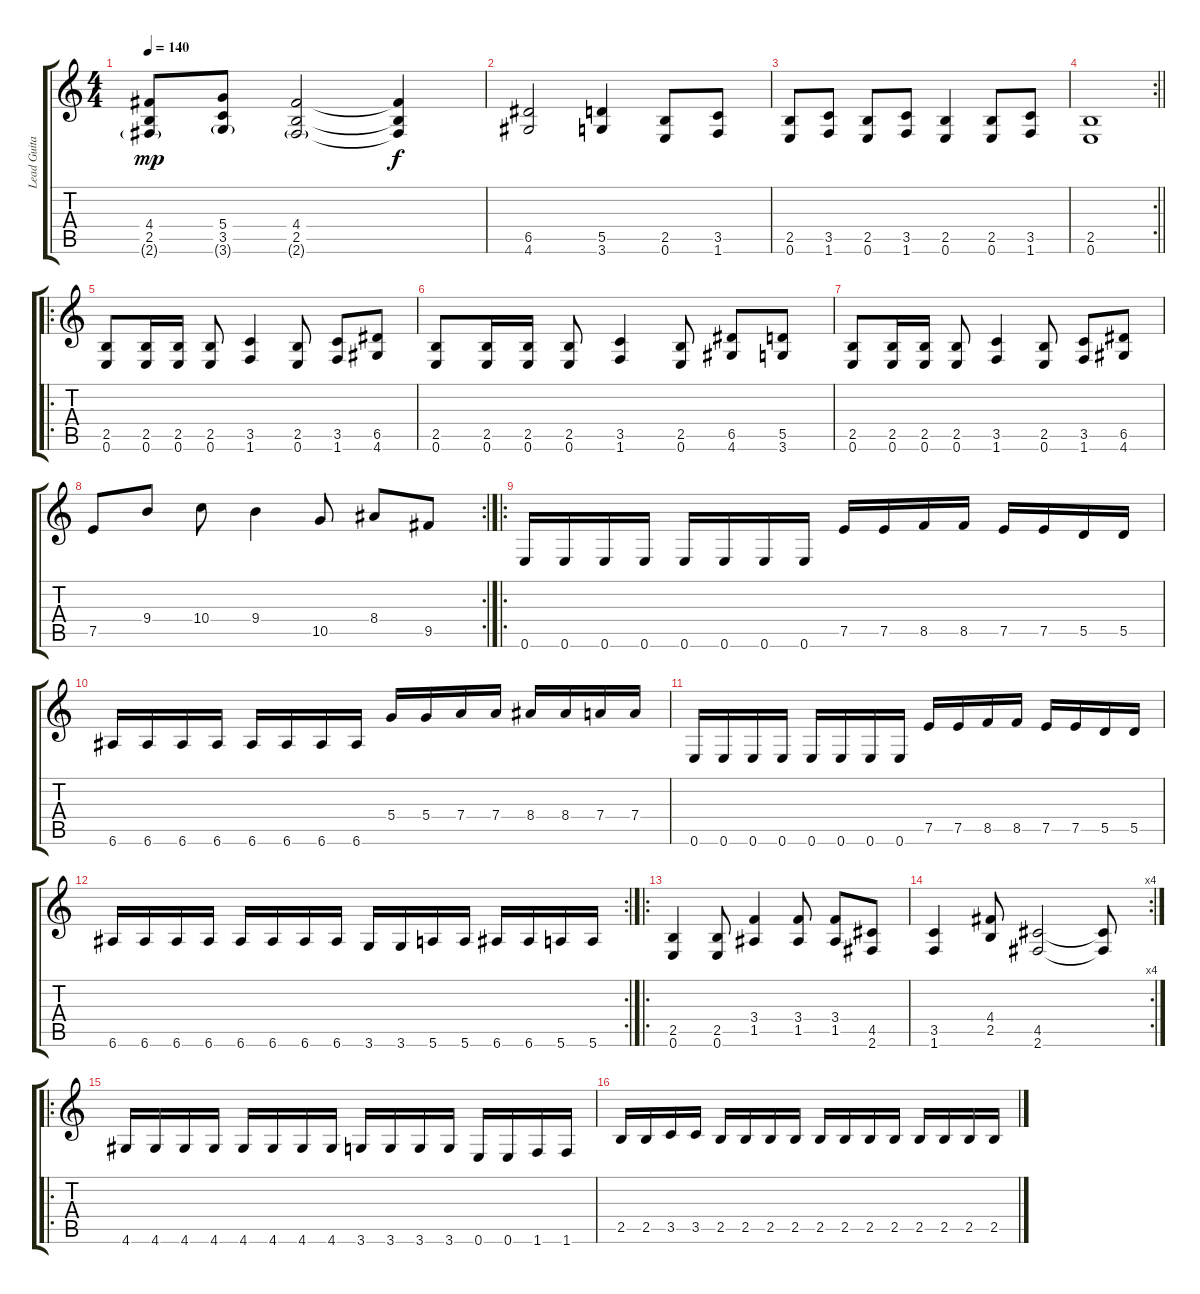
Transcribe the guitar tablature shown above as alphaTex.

\track ("Lead Guitar" "Lead Guita") {instrument distortionguitar}
\staff {score tabs}
\tuning (E4 B3 G3 D3 A2 E2) {hide}
\ts (4 4)
\tempo 140
\clef g2
\ks c
(4.4 2.5 2.6{g}).8{dy mp} (5.4 3.5 3.6{g}).8 (4.4 2.5 2.6{g}).2 (4.4{t} 2.5{t} 2.6{t}).4{dy f} |
(6.5 4.6).2 (5.5 3.6).4 (2.5 0.6).8 (3.5 1.6).8 |
(2.5 0.6).8 (3.5 1.6).8 (2.5 0.6).8 (3.5 1.6).8 (2.5 0.6).4 (2.5 0.6).8 (3.5 1.6).8 |
\rc 2
\barLineRight lightlight
(2.5 0.6).1 |
\ro
(2.5 0.6).8 (2.5 0.6).16 (2.5 0.6).16 (2.5 0.6).8 (3.5 1.6).4 (2.5 0.6).8 (3.5 1.6).8 (6.5 4.6).8 |
(2.5 0.6).8 (2.5 0.6).16 (2.5 0.6).16 (2.5 0.6).8 (3.5 1.6).4 (2.5 0.6).8 (6.5 4.6).8 (5.5 3.6).8 |
(2.5 0.6).8 (2.5 0.6).16 (2.5 0.6).16 (2.5 0.6).8 (3.5 1.6).4 (2.5 0.6).8 (3.5 1.6).8 (6.5 4.6).8 |
\rc 2
7.5.8 9.4.8 10.4.8 9.4.4 10.5.8 8.4.8 9.5.8 |
\ro
0.6.16 0.6.16 0.6.16 0.6.16 0.6.16 0.6.16 0.6.16 0.6.16 7.5.16 7.5.16 8.5.16 8.5.16 7.5.16 7.5.16 5.5.16 5.5.16 |
6.6.16 6.6.16 6.6.16 6.6.16 6.6.16 6.6.16 6.6.16 6.6.16 5.4.16 5.4.16 7.4.16 7.4.16 8.4.16 8.4.16 7.4.16 7.4.16 |
0.6.16 0.6.16 0.6.16 0.6.16 0.6.16 0.6.16 0.6.16 0.6.16 7.5.16 7.5.16 8.5.16 8.5.16 7.5.16 7.5.16 5.5.16 5.5.16 |
\rc 2
6.6.16 6.6.16 6.6.16 6.6.16 6.6.16 6.6.16 6.6.16 6.6.16 3.6.16 3.6.16 5.6.16 5.6.16 6.6.16 6.6.16 5.6.16 5.6.16 |
\ro
(2.5 0.6).4 (2.5 0.6).8 (3.4 1.5).4 (3.4 1.5).8 (3.4 1.5).8 (4.5 2.6).8 |
\rc 4
(3.5 1.6).4 (4.4 2.5).8 (4.5 2.6).2 (4.5{t} 2.6{t}).8 |
\ro
4.6.16 4.6.16 4.6.16 4.6.16 4.6.16 4.6.16 4.6.16 4.6.16 3.6.16 3.6.16 3.6.16 3.6.16 0.6.16 0.6.16 1.6.16 1.6.16 |
2.5.16 2.5.16 3.5.16 3.5.16 2.5.16 2.5.16 2.5.16 2.5.16 2.5.16 2.5.16 2.5.16 2.5.16 2.5.16 2.5.16 2.5.16 2.5.16
